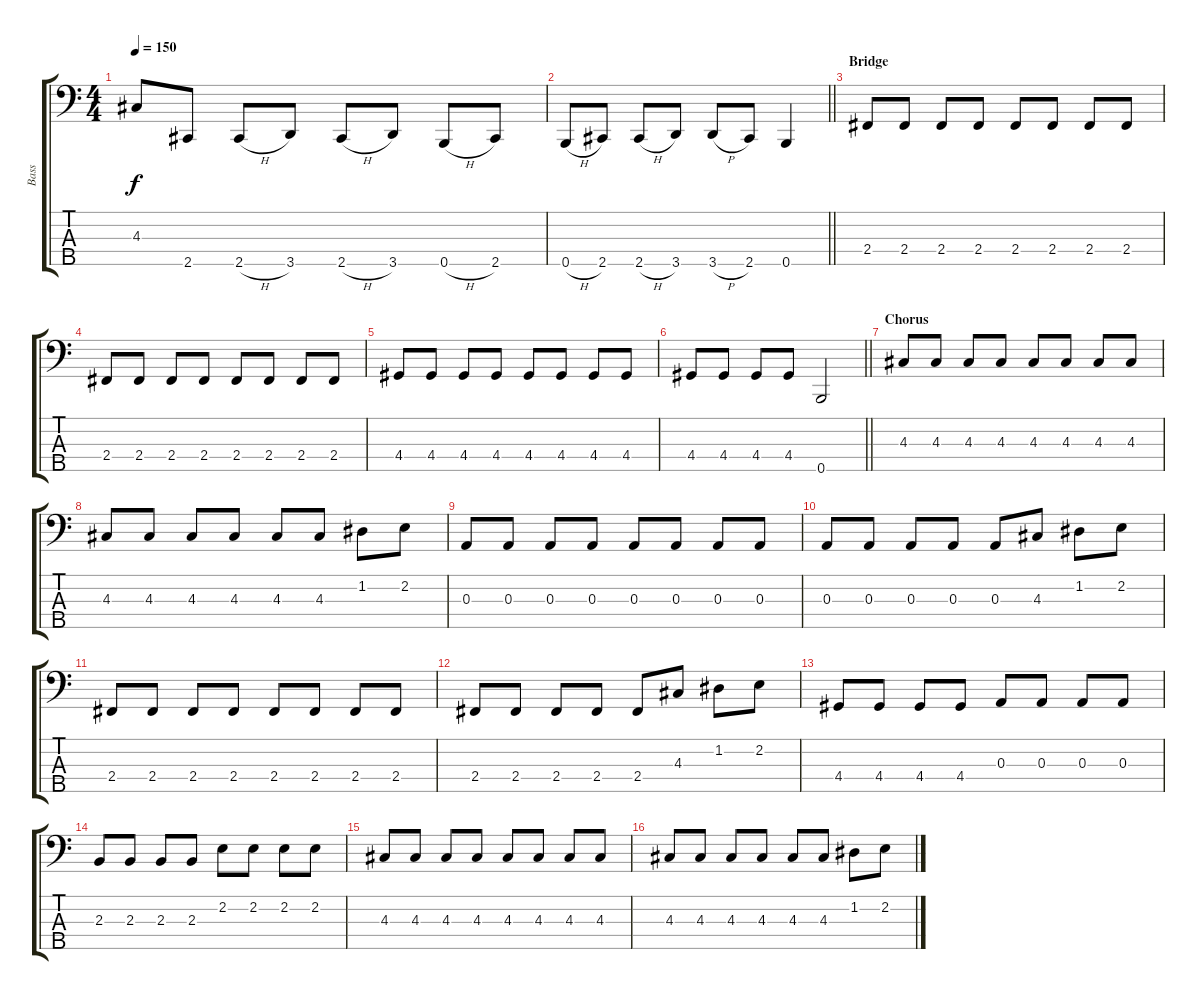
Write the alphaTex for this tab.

\track ("Bass" "Bass") {instrument electricbassfinger}
\staff {score tabs}
\tuning (G2 D2 A1 E1 B0) {hide}
\ts (4 4)
\tempo 150
\clef f4
\ks c
4.3.8{dy f} 2.5.8 2.5{h}.8 3.5.8 2.5{h}.8 3.5.8 0.5{h}.8 2.5.8 |
\barLineRight lightlight
0.5{h}.8 2.5.8 2.5{h}.8 3.5.8 3.5{h}.8 2.5.8 0.5.4 |
\section ("" "Bridge")
2.4.8 2.4.8 2.4.8 2.4.8 2.4.8 2.4.8 2.4.8 2.4.8 |
2.4.8 2.4.8 2.4.8 2.4.8 2.4.8 2.4.8 2.4.8 2.4.8 |
4.4.8 4.4.8 4.4.8 4.4.8 4.4.8 4.4.8 4.4.8 4.4.8 |
\barLineRight lightlight
4.4.8 4.4.8 4.4.8 4.4.8 0.5.2 |
\section ("" "Chorus")
4.3.8 4.3.8 4.3.8 4.3.8 4.3.8 4.3.8 4.3.8 4.3.8 |
4.3.8 4.3.8 4.3.8 4.3.8 4.3.8 4.3.8 1.2.8 2.2.8 |
0.3.8 0.3.8 0.3.8 0.3.8 0.3.8 0.3.8 0.3.8 0.3.8 |
0.3.8 0.3.8 0.3.8 0.3.8 0.3.8 4.3.8 1.2.8 2.2.8 |
2.4.8 2.4.8 2.4.8 2.4.8 2.4.8 2.4.8 2.4.8 2.4.8 |
2.4.8 2.4.8 2.4.8 2.4.8 2.4.8 4.3.8 1.2.8 2.2.8 |
4.4.8 4.4.8 4.4.8 4.4.8 0.3.8 0.3.8 0.3.8 0.3.8 |
2.3.8 2.3.8 2.3.8 2.3.8 2.2.8 2.2.8 2.2.8 2.2.8 |
4.3.8 4.3.8 4.3.8 4.3.8 4.3.8 4.3.8 4.3.8 4.3.8 |
4.3.8 4.3.8 4.3.8 4.3.8 4.3.8 4.3.8 1.2.8 2.2.8
